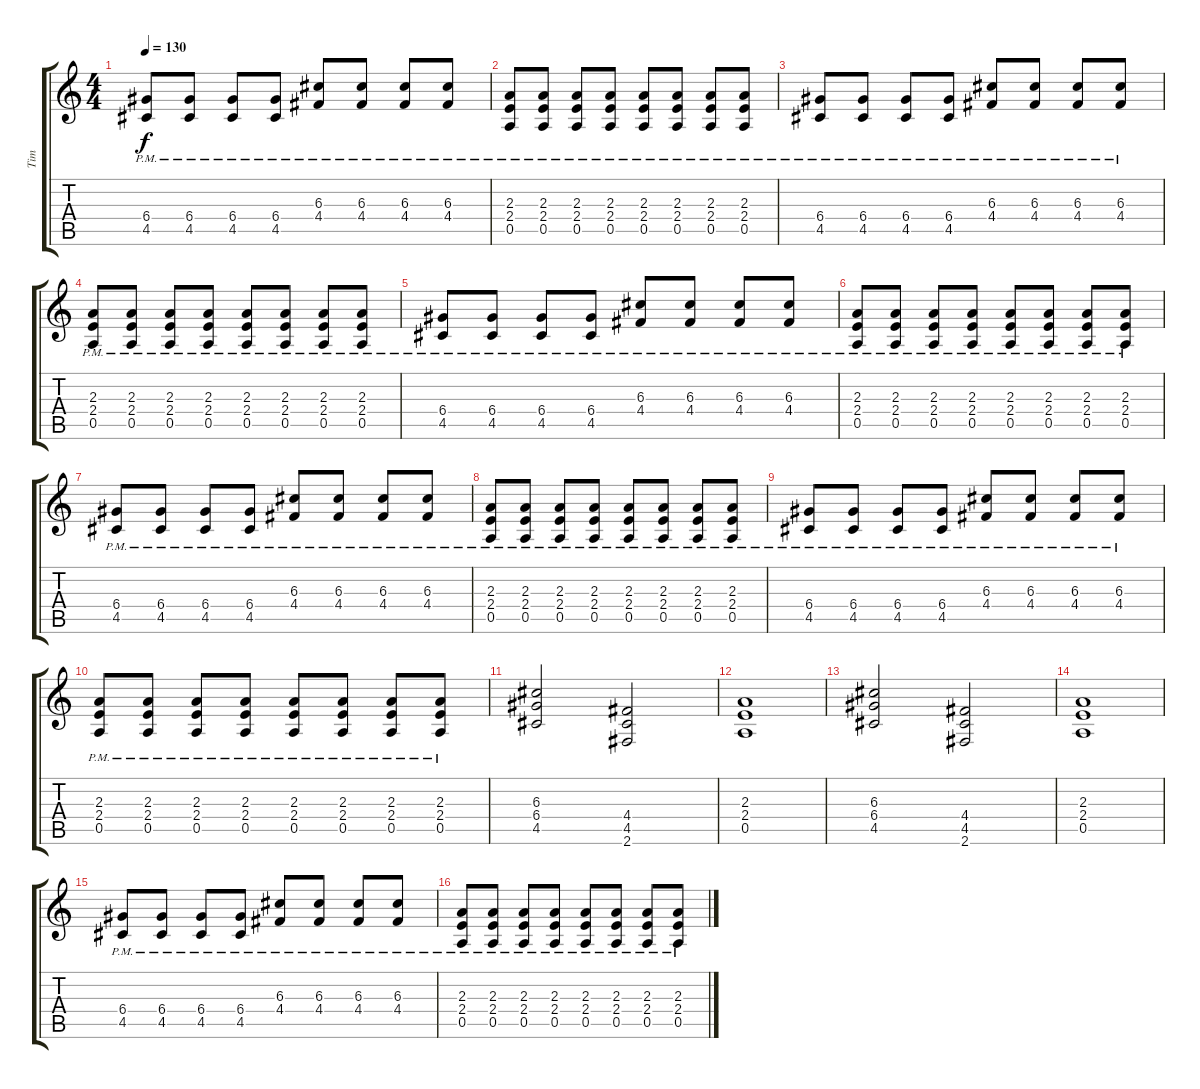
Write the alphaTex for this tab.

\track ("Tim" "Tim") {instrument distortionguitar}
\staff {score tabs}
\tuning (E4 B3 G3 D3 A2 E2) {hide}
\ts (4 4)
\tempo 130
\clef g2
\ks c
(6.4{pm} 4.5{pm}).8{dy f} (6.4{pm} 4.5{pm}).8 (6.4{pm} 4.5{pm}).8 (6.4{pm} 4.5{pm}).8 (6.3{pm} 4.4{pm}).8 (6.3{pm} 4.4{pm}).8 (6.3{pm} 4.4{pm}).8 (6.3{pm} 4.4{pm}).8 |
(2.3{pm} 2.4{pm} 0.5{pm}).8 (2.3{pm} 2.4{pm} 0.5{pm}).8 (2.3{pm} 2.4{pm} 0.5{pm}).8 (2.3{pm} 2.4{pm} 0.5{pm}).8 (2.3{pm} 2.4{pm} 0.5{pm}).8 (2.3{pm} 2.4{pm} 0.5{pm}).8 (2.3{pm} 2.4{pm} 0.5{pm}).8 (2.3{pm} 2.4{pm} 0.5{pm}).8 |
(6.4{pm} 4.5{pm}).8 (6.4{pm} 4.5{pm}).8 (6.4{pm} 4.5{pm}).8 (6.4{pm} 4.5{pm}).8 (6.3{pm} 4.4{pm}).8 (6.3{pm} 4.4{pm}).8 (6.3{pm} 4.4{pm}).8 (6.3{pm} 4.4{pm}).8 |
(2.3{pm} 2.4{pm} 0.5{pm}).8 (2.3{pm} 2.4{pm} 0.5{pm}).8 (2.3{pm} 2.4{pm} 0.5{pm}).8 (2.3{pm} 2.4{pm} 0.5{pm}).8 (2.3{pm} 2.4{pm} 0.5{pm}).8 (2.3{pm} 2.4{pm} 0.5{pm}).8 (2.3{pm} 2.4{pm} 0.5{pm}).8 (2.3{pm} 2.4{pm} 0.5{pm}).8 |
(6.4{pm} 4.5{pm}).8 (6.4{pm} 4.5{pm}).8 (6.4{pm} 4.5{pm}).8 (6.4{pm} 4.5{pm}).8 (6.3{pm} 4.4{pm}).8 (6.3{pm} 4.4{pm}).8 (6.3{pm} 4.4{pm}).8 (6.3{pm} 4.4{pm}).8 |
(2.3{pm} 2.4{pm} 0.5{pm}).8 (2.3{pm} 2.4{pm} 0.5{pm}).8 (2.3{pm} 2.4{pm} 0.5{pm}).8 (2.3{pm} 2.4{pm} 0.5{pm}).8 (2.3{pm} 2.4{pm} 0.5{pm}).8 (2.3{pm} 2.4{pm} 0.5{pm}).8 (2.3{pm} 2.4{pm} 0.5{pm}).8 (2.3{pm} 2.4{pm} 0.5{pm}).8 |
(6.4{pm} 4.5{pm}).8 (6.4{pm} 4.5{pm}).8 (6.4{pm} 4.5{pm}).8 (6.4{pm} 4.5{pm}).8 (6.3{pm} 4.4{pm}).8 (6.3{pm} 4.4{pm}).8 (6.3{pm} 4.4{pm}).8 (6.3{pm} 4.4{pm}).8 |
(2.3{pm} 2.4{pm} 0.5{pm}).8 (2.3{pm} 2.4{pm} 0.5{pm}).8 (2.3{pm} 2.4{pm} 0.5{pm}).8 (2.3{pm} 2.4{pm} 0.5{pm}).8 (2.3{pm} 2.4{pm} 0.5{pm}).8 (2.3{pm} 2.4{pm} 0.5{pm}).8 (2.3{pm} 2.4{pm} 0.5{pm}).8 (2.3{pm} 2.4{pm} 0.5{pm}).8 |
(6.4{pm} 4.5{pm}).8 (6.4{pm} 4.5{pm}).8 (6.4{pm} 4.5{pm}).8 (6.4{pm} 4.5{pm}).8 (6.3{pm} 4.4{pm}).8 (6.3{pm} 4.4{pm}).8 (6.3{pm} 4.4{pm}).8 (6.3{pm} 4.4{pm}).8 |
(2.3{pm} 2.4{pm} 0.5{pm}).8 (2.3{pm} 2.4{pm} 0.5{pm}).8 (2.3{pm} 2.4{pm} 0.5{pm}).8 (2.3{pm} 2.4{pm} 0.5{pm}).8 (2.3{pm} 2.4{pm} 0.5{pm}).8 (2.3{pm} 2.4{pm} 0.5{pm}).8 (2.3{pm} 2.4{pm} 0.5{pm}).8 (2.3{pm} 2.4{pm} 0.5{pm}).8 |
(6.3 6.4 4.5).2 (4.4 4.5 2.6).2 |
(2.3 2.4 0.5).1 |
(6.3 6.4 4.5).2 (4.4 4.5 2.6).2 |
(2.3 2.4 0.5).1 |
(6.4{pm} 4.5{pm}).8 (6.4{pm} 4.5{pm}).8 (6.4{pm} 4.5{pm}).8 (6.4{pm} 4.5{pm}).8 (6.3{pm} 4.4{pm}).8 (6.3{pm} 4.4{pm}).8 (6.3{pm} 4.4{pm}).8 (6.3{pm} 4.4{pm}).8 |
(2.3{pm} 2.4{pm} 0.5{pm}).8 (2.3{pm} 2.4{pm} 0.5{pm}).8 (2.3{pm} 2.4{pm} 0.5{pm}).8 (2.3{pm} 2.4{pm} 0.5{pm}).8 (2.3{pm} 2.4{pm} 0.5{pm}).8 (2.3{pm} 2.4{pm} 0.5{pm}).8 (2.3{pm} 2.4{pm} 0.5{pm}).8 (2.3{pm} 2.4{pm} 0.5{pm}).8
